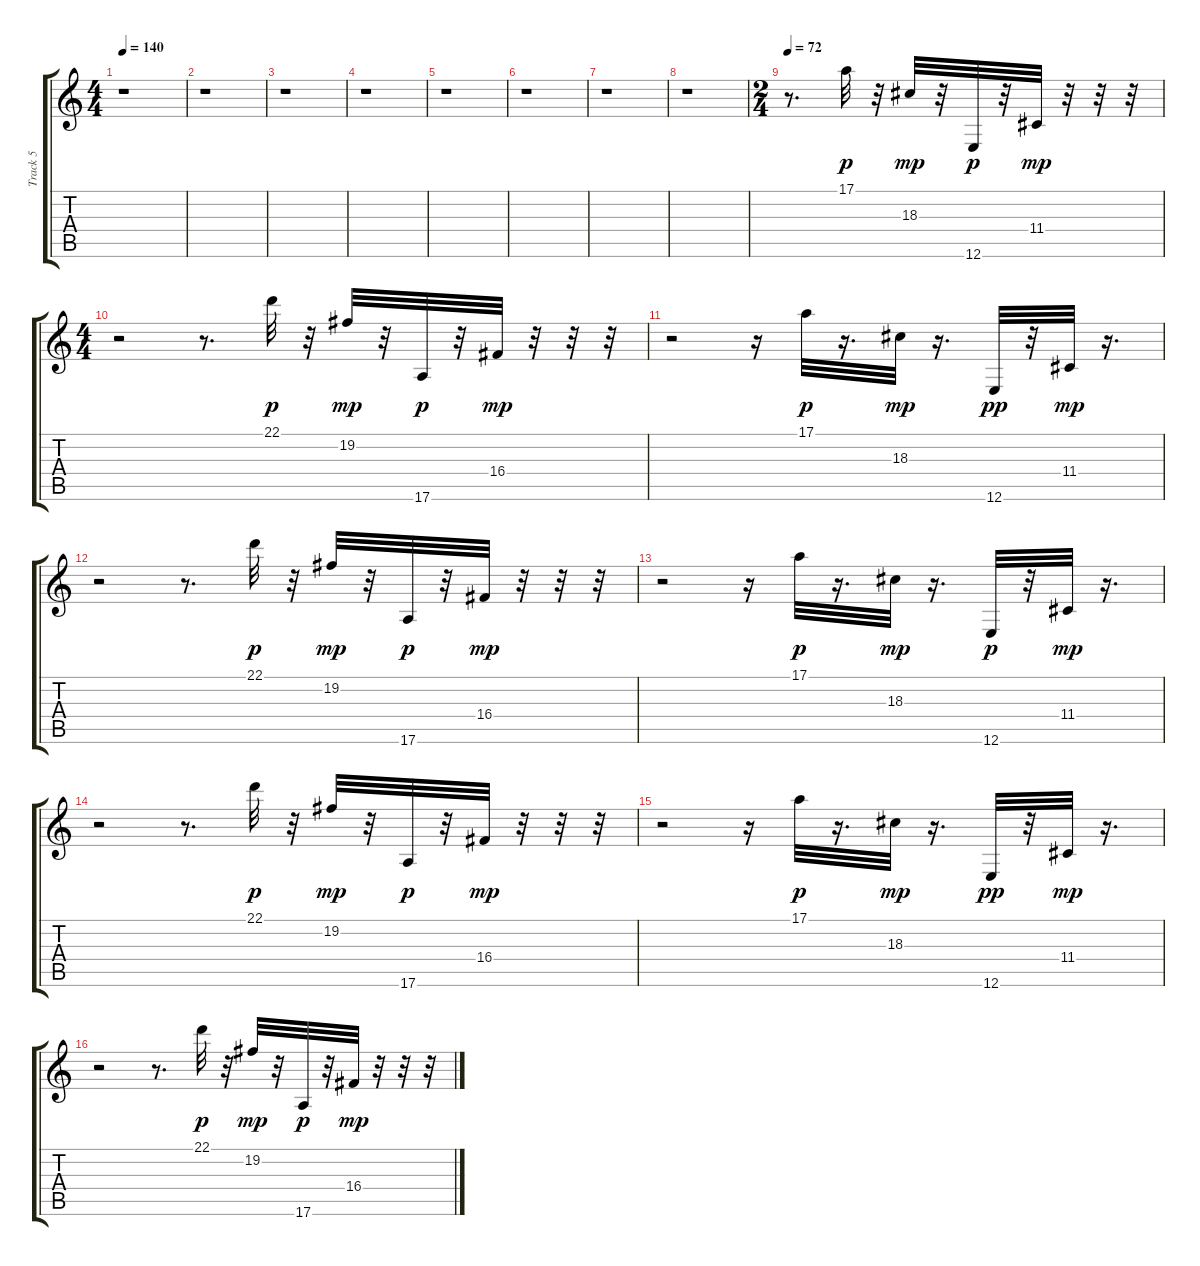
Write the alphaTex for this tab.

\track ("Track 5" "Track 5") {instrument synthdrum}
\staff {score tabs}
\tuning (E4 B3 G3 D3 A2 E2) {hide}
\ts (4 4)
\tempo 140
\clef g2
\ks c
r.1{dy p} |
r.1 |
r.1 |
r.1 |
r.1 |
r.1 |
r.1 |
r.1 |
\ts (2 4)
\tempo 72
r.8{d} 17.1.32{balance 8 instrument synthdrum} r.32 18.3.32{dy mp} r.32 12.6.32{dy p} r.32 11.4.32{dy mp} r.32 r.32 r.32 |
\ts (4 4)
r.2 r.8{d} 22.1.32{dy p} r.32 19.2.32{dy mp} r.32 17.6.32{dy p} r.32 16.4.32{dy mp} r.32 r.32 r.32 |
r.2 r.16 17.1.32{dy p} r.16{d} 18.3.32{dy mp} r.16{d} 12.6.32{dy pp} r.32 11.4.32{dy mp} r.16{d} |
r.2 r.8{d} 22.1.32{dy p} r.32 19.2.32{dy mp} r.32 17.6.32{dy p} r.32 16.4.32{dy mp} r.32 r.32 r.32 |
r.2 r.16 17.1.32{dy p} r.16{d} 18.3.32{dy mp} r.16{d} 12.6.32{dy p} r.32 11.4.32{dy mp} r.16{d} |
r.2 r.8{d} 22.1.32{dy p} r.32 19.2.32{dy mp} r.32 17.6.32{dy p} r.32 16.4.32{dy mp} r.32 r.32 r.32 |
r.2 r.16 17.1.32{dy p} r.16{d} 18.3.32{dy mp} r.16{d} 12.6.32{dy pp} r.32 11.4.32{dy mp} r.16{d} |
r.2 r.8{d} 22.1.32{dy p} r.32 19.2.32{dy mp} r.32 17.6.32{dy p} r.32 16.4.32{dy mp} r.32 r.32 r.32
